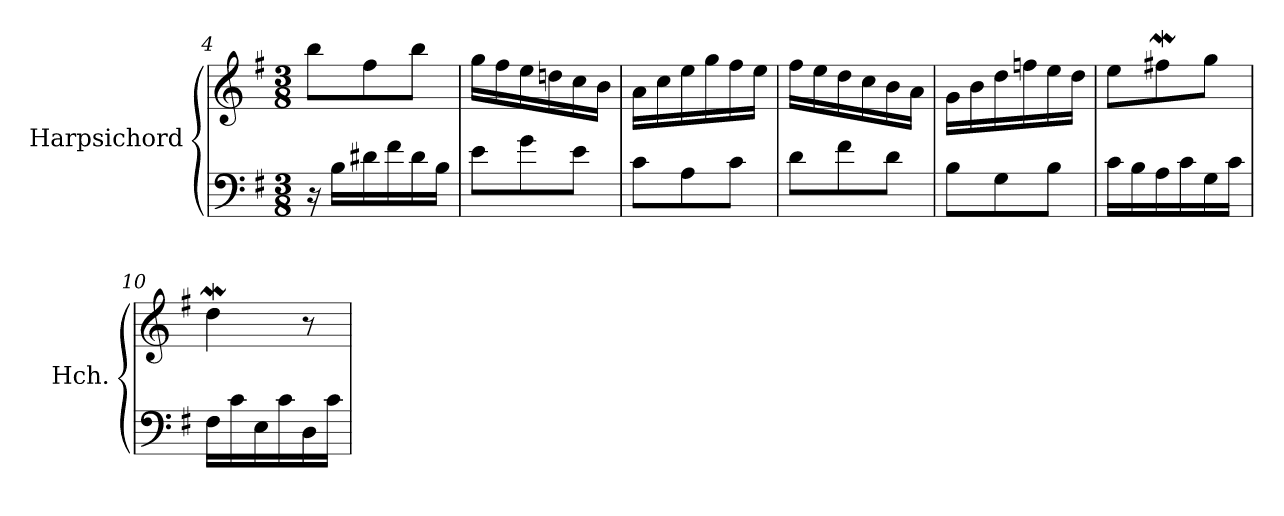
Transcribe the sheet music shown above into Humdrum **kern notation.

**kern	**kern
*part1	*part1
*staff2	*staff1
*I"Harpsichord	*
*I'Hch.	*
*clefF4	*clefG2
*k[f#]	*k[f#]
*M3/8	*M3/8
=4	=4
16r	8bb\L
16B\LL	.
16d#X\	8ff#\
16f#\	.
16d#\	8bb\J
16B\JJ	.
=5	=5
8e\L	16gg\LL
.	16ff#\
8g\	16ee\
.	16ddn\
8e\J	16cc\
.	16b\JJ
=6	=6
8c\L	16a\LL
.	16cc\
8A\	16ee\
.	16gg\
8c\J	16ff#\
.	16ee\JJ
=7	=7
8d\L	16ff#\LL
.	16ee\
8f#\	16dd\
.	16cc\
8d\J	16b\
.	16a\JJ
=8	=8
8B\L	16g\LL
.	16b\
8G\	16dd\
.	16ffn\
8B\J	16ee\
.	16dd\JJ
=9	=9
16c\LL	8ee\L
16B\	.
16A\	8ff#XW\
16c\	.
16G\	8gg\J
16c\JJ	.
=10	=10
16F#\LL	4ddW\
16c\	.
16E\	.
16c\	.
16D\	8r
16c\JJ	.
=	=
*-	*-
